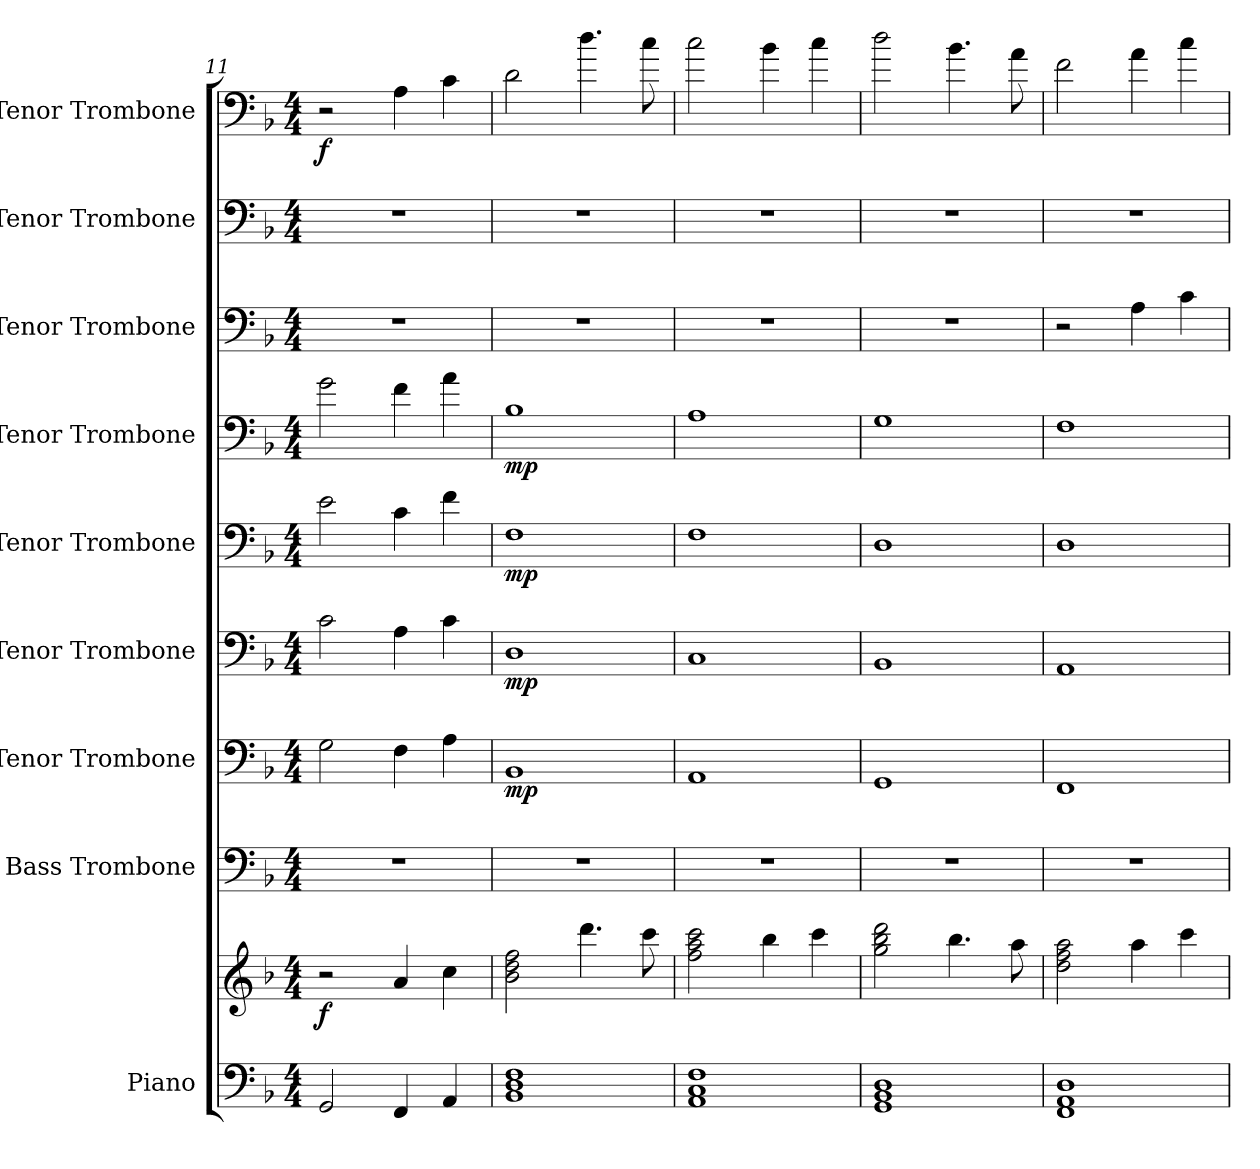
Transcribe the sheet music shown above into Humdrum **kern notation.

**kern	**kern	**dynam	**kern	**kern	**dynam	**kern	**dynam	**kern	**dynam	**kern	**dynam	**kern	**kern	**kern	**dynam
*part9	*part9	*part9	*part8	*part7	*part7	*part6	*part6	*part5	*part5	*part4	*part4	*part3	*part2	*part1	*part1
*staff10	*staff9	*staff9/10	*staff8	*staff7	*staff7	*staff6	*staff6	*staff5	*staff5	*staff4	*staff4	*staff3	*staff2	*staff1	*staff1
*I"Piano	*	*	*I"Bass Trombone	*I"Tenor Trombone	*	*I"Tenor Trombone	*	*I"Tenor Trombone	*	*I"Tenor Trombone	*	*I"Tenor Trombone	*I"Tenor Trombone	*I"Tenor Trombone	*
*I'Pno.	*	*	*I'B. Tbn.	*I'T. Tbn.	*	*I'T. Tbn.	*	*I'T. Tbn.	*	*I'T. Tbn.	*	*I'T. Tbn.	*I'T. Tbn.	*I'T. Tbn.	*
*clefF4	*clefG2	*	*clefF4	*clefF4	*	*clefF4	*	*clefF4	*	*clefF4	*	*clefF4	*clefF4	*clefF4	*
*k[b-]	*k[b-]	*	*k[b-]	*k[b-]	*	*k[b-]	*	*k[b-]	*	*k[b-]	*	*k[b-]	*k[b-]	*k[b-]	*
*M4/4	*M4/4	*	*M4/4	*M4/4	*	*M4/4	*	*M4/4	*	*M4/4	*	*M4/4	*M4/4	*M4/4	*
=11	=11	=11	=11	=11	=11	=11	=11	=11	=11	=11	=11	=11	=11	=11	=11
!	!	!LO:DY:b	!	!	!	!	!	!	!	!	!	!	!	!	!LO:DY:b
2GG/	2r	f	1r	2G\	.	2c\	.	2e\	.	2g\	.	1r	1r	2r	f
4FF/	4a/	.	.	4F\	.	4A\	.	4c\	.	4f\	.	.	.	4A\	.
4AA/	4cc\	.	.	4A\	.	4c\	.	4f\	.	4a\	.	.	.	4c\	.
=12	=12	=12	=12	=12	=12	=12	=12	=12	=12	=12	=12	=12	=12	=12	=12
!!LO:REH:place=s1:a:B:fs=14:t=B
*	*	*	*	*	*	*	*	*	*	*	*	*	*	*MM76	*
!	!	!LO:DY:b=2	!	!	!	!	!	!	!	!	!	!	!	!	!
!	!	!LO:DY:n=1:b=2	!	!	!	!	!	!	!	!	!	!	!	!	!
!	!	!LO:DY:n=2:b=2	!	!	!LO:DY:b	!	!LO:DY:b	!	!LO:DY:b	!	!LO:DY:b	!	!	!	!
1BB- 1D 1F	2b-\ 2dd\ 2ff\	mp mp mp	1r	1BB-	mp	1D	mp	1F	mp	1B-	mp	1r	1r	2d\	.
.	4.ddd\	.	.	.	.	.	.	.	.	.	.	.	.	4.dd\	.
.	8ccc\	.	.	.	.	.	.	.	.	.	.	.	.	8cc\	.
=13	=13	=13	=13	=13	=13	=13	=13	=13	=13	=13	=13	=13	=13	=13	=13
1AA 1C 1F	2ff\ 2aa\ 2ccc\	.	1r	1AA	.	1C	.	1F	.	1A	.	1r	1r	2cc\	.
.	4bb-\	.	.	.	.	.	.	.	.	.	.	.	.	4b-\	.
.	4ccc\	.	.	.	.	.	.	.	.	.	.	.	.	4cc\	.
!!LO:PB:g=z
=14	=14	=14	=14	=14	=14	=14	=14	=14	=14	=14	=14	=14	=14	=14	=14
1GG 1BB- 1D	2gg\ 2bb-\ 2ddd\	.	1r	1GG	.	1BB-	.	1D	.	1G	.	1r	1r	2dd\	.
.	4.bb-\	.	.	.	.	.	.	.	.	.	.	.	.	4.b-\	.
.	8aa\	.	.	.	.	.	.	.	.	.	.	.	.	8a\	.
=15	=15	=15	=15	=15	=15	=15	=15	=15	=15	=15	=15	=15	=15	=15	=15
1FF 1AA 1D	2dd\ 2ff\ 2aa\	.	1r	1FF	.	1AA	.	1D	.	1F	.	2r	1r	2f\	.
.	4aa\	.	.	.	.	.	.	.	.	.	.	4A\	.	4a\	.
.	4ccc\	.	.	.	.	.	.	.	.	.	.	4c\	.	4cc\	.
=	=	=	=	=	=	=	=	=	=	=	=	=	=	=	=
*-	*-	*-	*-	*-	*-	*-	*-	*-	*-	*-	*-	*-	*-	*-	*-
